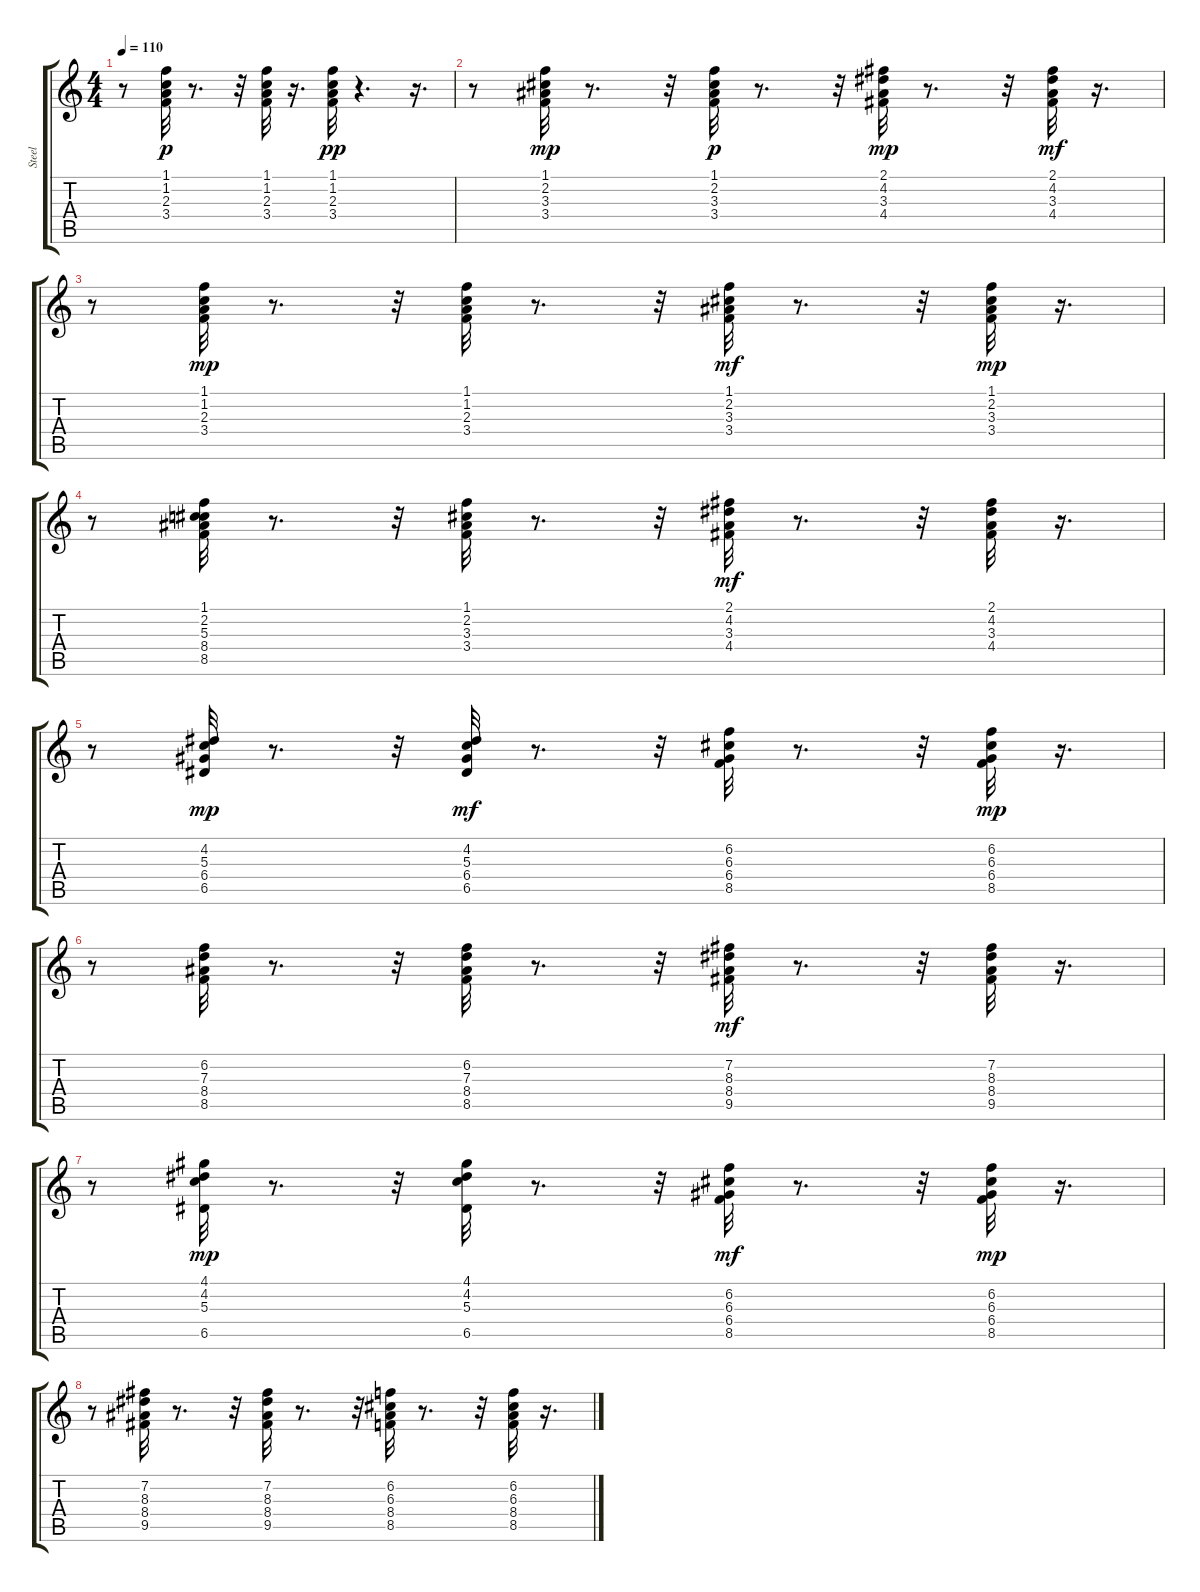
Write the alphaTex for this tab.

\track ("Steel" "Steel") {instrument acousticguitarsteel}
\staff {score tabs}
\tuning (E4 B3 G3 D3 A2 E2) {hide}
\ts (4 4)
\tempo 110
\clef g2
\ks c
r.8{dy p} (1.1 1.2 2.3 3.4).32 r.8{d} r.32 (1.1 1.2 2.3 3.4).32 r.16{d} (1.1 1.2 2.3 3.4).32{dy pp} r.4{d} r.16{d} |
r.8 (1.1 2.2 3.3 3.4).32{dy mp} r.8{d} r.32 (1.1 2.2 3.3 3.4).32{dy p} r.8{d} r.32 (2.1 4.2 3.3 4.4).32{dy mp} r.8{d} r.32 (2.1 4.2 3.3 4.4).32{dy mf} r.16{d} |
r.8 (1.1 1.2 2.3 3.4).32{dy mp} r.8{d} r.32 (1.1 1.2 2.3 3.4).32 r.8{d} r.32 (1.1 2.2 3.3 3.4).32{dy mf} r.8{d} r.32 (1.1 2.2 3.3 3.4).32{dy mp} r.16{d} |
r.8 (1.1 2.2 5.3 8.4 8.5).32 r.8{d} r.32 (1.1 2.2 3.3 3.4).32 r.8{d} r.32 (2.1 4.2 3.3 4.4).32{dy mf} r.8{d} r.32 (2.1 4.2 3.3 4.4).32 r.16{d} |
r.8 (4.2 5.3 6.4 6.5).32{dy mp} r.8{d} r.32 (4.2 5.3 6.4 6.5).32{dy mf} r.8{d} r.32 (6.2 6.3 6.4 8.5).32 r.8{d} r.32 (6.2 6.3 6.4 8.5).32{dy mp} r.16{d} |
r.8 (6.2 7.3 8.4 8.5).32 r.8{d} r.32 (6.2 7.3 8.4 8.5).32 r.8{d} r.32 (7.2 8.3 8.4 9.5).32{dy mf} r.8{d} r.32 (7.2 8.3 8.4 9.5).32 r.16{d} |
r.8 (4.1 4.2 5.3 6.5).32{dy mp} r.8{d} r.32 (4.1 4.2 5.3 6.5).32 r.8{d} r.32 (6.2 6.3 6.4 8.5).32{dy mf} r.8{d} r.32 (6.2 6.3 6.4 8.5).32{dy mp} r.16{d} |
r.8 (7.2 8.3 8.4 9.5).32 r.8{d} r.32 (7.2 8.3 8.4 9.5).32 r.8{d} r.32 (6.2 6.3 8.4 8.5).32 r.8{d} r.32 (6.2 6.3 8.4 8.5).32 r.16{d}
